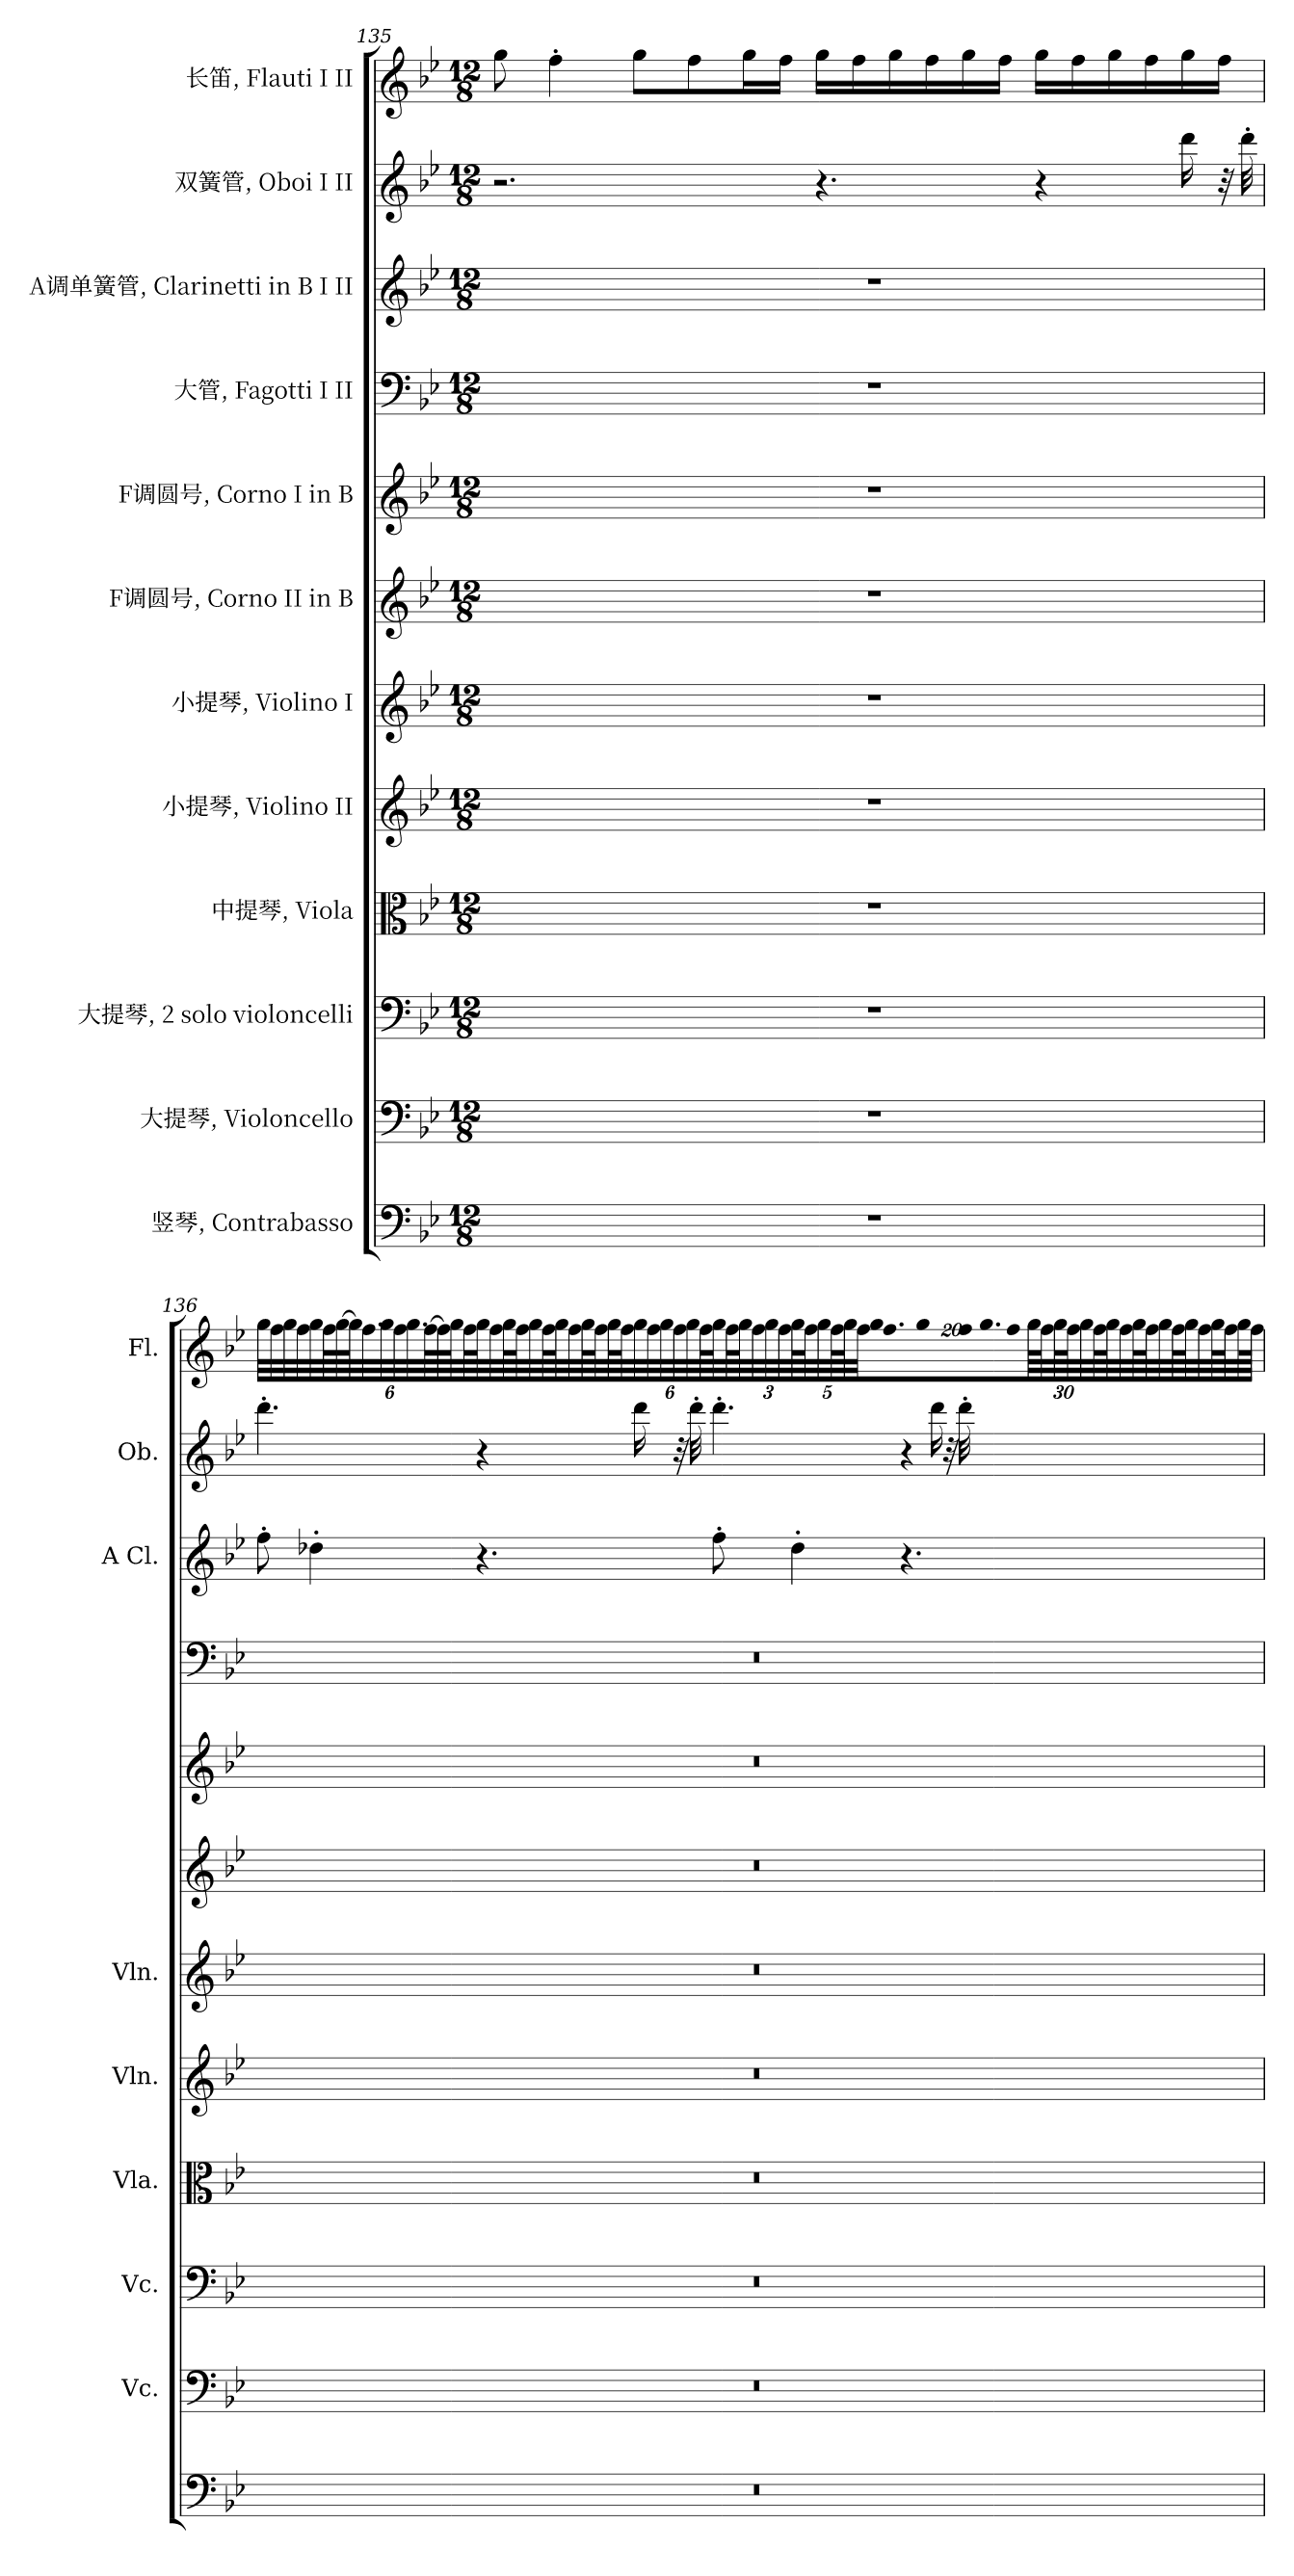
**kern	**kern	**kern	**kern	**kern	**kern	**kern	**kern	**kern	**kern	**kern	**kern
*part12	*part11	*part10	*part9	*part8	*part7	*part6	*part5	*part4	*part3	*part2	*part1
*staff12	*staff11	*staff10	*staff9	*staff8	*staff7	*staff6	*staff5	*staff4	*staff3	*staff2	*staff1
*I"竖琴, Contrabasso	*I"大提琴, Violoncello	*I"大提琴, 2 solo violoncelli	*I"中提琴, Viola	*I"小提琴, Violino II	*I"小提琴, Violino I	*I"F调圆号, Corno II in B	*I"F调圆号, Corno I in B	*I"大管, Fagotti I II	*I"A调单簧管, Clarinetti in B I II	*I"双簧管, Oboi I II	*I"长笛, Flauti I II
*	*I'Vc.	*I'Vc.	*I'Vla.	*I'Vln.	*I'Vln.	*	*	*	*I'A Cl.	*I'Ob.	*I'Fl.
!!LO:PB:g=z
*clefF4	*clefF4	*clefF4	*clefC3	*clefG2	*clefG2	*clefG2	*clefG2	*clefF4	*clefG2	*clefG2	*clefG2
*	*	*	*	*	*	*ITrd4c7	*ITrd4c7	*	*ITrd2c3	*	*
*k[b-e-]	*k[b-e-]	*k[b-e-]	*k[b-e-]	*k[b-e-]	*k[b-e-]	*k[b-e-a-]	*k[b-e-a-]	*k[b-e-]	*k[f#]	*k[b-e-]	*k[b-e-]
*M12/8	*M12/8	*M12/8	*M12/8	*M12/8	*M12/8	*M12/8	*M12/8	*M12/8	*M12/8	*M12/8	*M12/8
=135	=135	=135	=135	=135	=135	=135	=135	=135	=135	=135	=135
1.r	1.r	1.r	1.r	1.r	1.r	1.r	1.r	1.r	1.r	2.r	8gg\
.	.	.	.	.	.	.	.	.	.	.	4ff'\
.	.	.	.	.	.	.	.	.	.	.	8gg\L
.	.	.	.	.	.	.	.	.	.	.	8ff\
*	*	*	*	*	*	*	*	*	*	*	*MM58
.	.	.	.	.	.	.	.	.	.	.	16gg\L
.	.	.	.	.	.	.	.	.	.	.	16ff\JJ
.	.	.	.	.	.	.	.	.	.	4.r	16gg\LL
.	.	.	.	.	.	.	.	.	.	.	16ff\
.	.	.	.	.	.	.	.	.	.	.	16gg\
.	.	.	.	.	.	.	.	.	.	.	16ff\
.	.	.	.	.	.	.	.	.	.	.	16gg\
.	.	.	.	.	.	.	.	.	.	.	16ff\JJ
*	*	*	*	*	*	*	*	*	*	*	*MM72
.	.	.	.	.	.	.	.	.	.	4r	16gg\LL
.	.	.	.	.	.	.	.	.	.	.	16ff\
.	.	.	.	.	.	.	.	.	.	.	16gg\
.	.	.	.	.	.	.	.	.	.	.	16ff\
*	*	*	*	*	*	*	*	*	*	*	*MM79
.	.	.	.	.	.	.	.	.	.	16ddd\	16gg\
.	.	.	.	.	.	.	.	.	.	32r	16ff\JJ
.	.	.	.	.	.	.	.	.	.	32ddd'\	.
!!LO:PB:g=z
=136	=136	=136	=136	=136	=136	=136	=136	=136	=136	=136	=136
*	*	*	*	*	*	*	*	*	*	*	*MM60
1.r	1.r	1.r	1.r	1.r	1.r	1.r	1.r	1.r	8dd'\	4.ddd'\	32gg\LLL
.	.	.	.	.	.	.	.	.	.	.	32ff\
.	.	.	.	.	.	.	.	.	.	.	32gg\
.	.	.	.	.	.	.	.	.	.	.	32ff\
.	.	.	.	.	.	.	.	.	4b-X'\	.	32gg\
.	.	.	.	.	.	.	.	.	.	.	64ff\L
.	.	.	.	.	.	.	.	.	.	.	[64gg\
*	*	*	*	*	*	*	*	*	*	*	*Xbrackettup
.	.	.	.	.	.	.	.	.	.	.	96gg\J]
.	.	.	.	.	.	.	.	.	.	.	48.ff\
.	.	.	.	.	.	.	.	.	.	.	48gg\
.	.	.	.	.	.	.	.	.	.	.	48ff\
.	.	.	.	.	.	.	.	.	.	.	48.gg\
.	.	.	.	.	.	.	.	.	.	.	[96ff\L
.	.	.	.	.	.	.	.	.	.	.	64ff\]
.	.	.	.	.	.	.	.	.	.	.	64gg\J
.	.	.	.	.	.	.	.	.	.	.	32ff\
.	.	.	.	.	.	.	.	.	4.r	4r	64gg\K
.	.	.	.	.	.	.	.	.	.	.	32ff\
.	.	.	.	.	.	.	.	.	.	.	64gg\L
.	.	.	.	.	.	.	.	.	.	.	64ff\J
.	.	.	.	.	.	.	.	.	.	.	32gg\
.	.	.	.	.	.	.	.	.	.	.	64ff\L
.	.	.	.	.	.	.	.	.	.	.	64gg\J
.	.	.	.	.	.	.	.	.	.	.	32ff\
.	.	.	.	.	.	.	.	.	.	.	64gg\L
.	.	.	.	.	.	.	.	.	.	.	64ff\J
.	.	.	.	.	.	.	.	.	.	.	32gg\
.	.	.	.	.	.	.	.	.	.	.	64ff\K
.	.	.	.	.	.	.	.	.	.	16ddd\	48gg\
.	.	.	.	.	.	.	.	.	.	.	48ff\
.	.	.	.	.	.	.	.	.	.	.	48gg\
.	.	.	.	.	.	.	.	.	.	32r	48ff\
.	.	.	.	.	.	.	.	.	.	.	48gg\
.	.	.	.	.	.	.	.	.	.	32ddd'\	.
.	.	.	.	.	.	.	.	.	.	.	48ff\
.	.	.	.	.	.	.	.	.	8dd'\	4.ddd'\	64gg\K
.	.	.	.	.	.	.	.	.	.	.	32ff\
.	.	.	.	.	.	.	.	.	.	.	64gg\K
.	.	.	.	.	.	.	.	.	.	.	48ff\
.	.	.	.	.	.	.	.	.	.	.	48gg\
.	.	.	.	.	.	.	.	.	.	.	48ff\
*	*	*	*	*	*	*	*	*	*	*	*MM62
.	.	.	.	.	.	.	.	.	4b-'\	.	40gg\
.	.	.	.	.	.	.	.	.	.	.	80ff\K
.	.	.	.	.	.	.	.	.	.	.	40gg\
.	.	.	.	.	.	.	.	.	.	.	40ff\
.	.	.	.	.	.	.	.	.	.	.	80gg\K
.	.	.	.	.	.	.	.	.	.	.	40ff\
!	!	!	!	!	!	!	!	!	!	!	!LO:N:vis=256%9
.	.	.	.	.	.	.	.	.	.	.	960%17gg\L
!	!	!	!	!	!	!	!	!	!	!	!LO:N:vis=32.
.	.	.	.	.	.	.	.	.	.	.	640%17ff\
.	.	.	.	.	.	.	.	.	.	.	1920ryy
!	!	!	!	!	!	!	!	!	!	!	!LO:N:vis=256%9
.	.	.	.	.	.	.	.	.	.	.	960%17gg\
!	!	!	!	!	!	!	!	!	!	!	!LO:N:vis=256%9
.	.	.	.	.	.	.	.	.	.	.	960%17ff\
!	!	!	!	!	!	!	!	!	!	!	!LO:N:vis=32.
.	.	.	.	.	.	.	.	.	.	.	640%17gg\
.	.	.	.	.	.	.	.	.	.	.	1920ryy
!	!	!	!	!	!	!	!	!	!	!	!LO:N:vis=256%9
.	.	.	.	.	.	.	.	.	.	.	960%17ff\
.	.	.	.	.	.	.	.	.	4.r	4r	64gg\J
.	.	.	.	.	.	.	.	.	.	.	32ff\
.	.	.	.	.	.	.	.	.	.	.	64gg\L
*	*	*	*	*	*	*	*	*	*	*	*MM64
.	.	.	.	.	.	.	.	.	.	.	64ff\J
.	.	.	.	.	.	.	.	.	.	.	32gg\
.	.	.	.	.	.	.	.	.	.	.	64ff\L
.	.	.	.	.	.	.	.	.	.	.	64gg\J
.	.	.	.	.	.	.	.	.	.	.	32ff\
.	.	.	.	.	.	.	.	.	.	.	64gg\L
.	.	.	.	.	.	.	.	.	.	.	64ff\J
.	.	.	.	.	.	.	.	.	.	.	32gg\
.	.	.	.	.	.	.	.	.	.	.	64ff\L
.	.	.	.	.	.	.	.	.	.	16ddd\	64gg\J
.	.	.	.	.	.	.	.	.	.	.	32ff\
.	.	.	.	.	.	.	.	.	.	.	64gg\L
.	.	.	.	.	.	.	.	.	.	32r	64ff\J
.	.	.	.	.	.	.	.	.	.	.	32gg\
.	.	.	.	.	.	.	.	.	.	32ddd'\	.
.	.	.	.	.	.	.	.	.	.	.	64ff\JJJk
=	=	=	=	=	=	=	=	=	=	=	=
*-	*-	*-	*-	*-	*-	*-	*-	*-	*-	*-	*-
